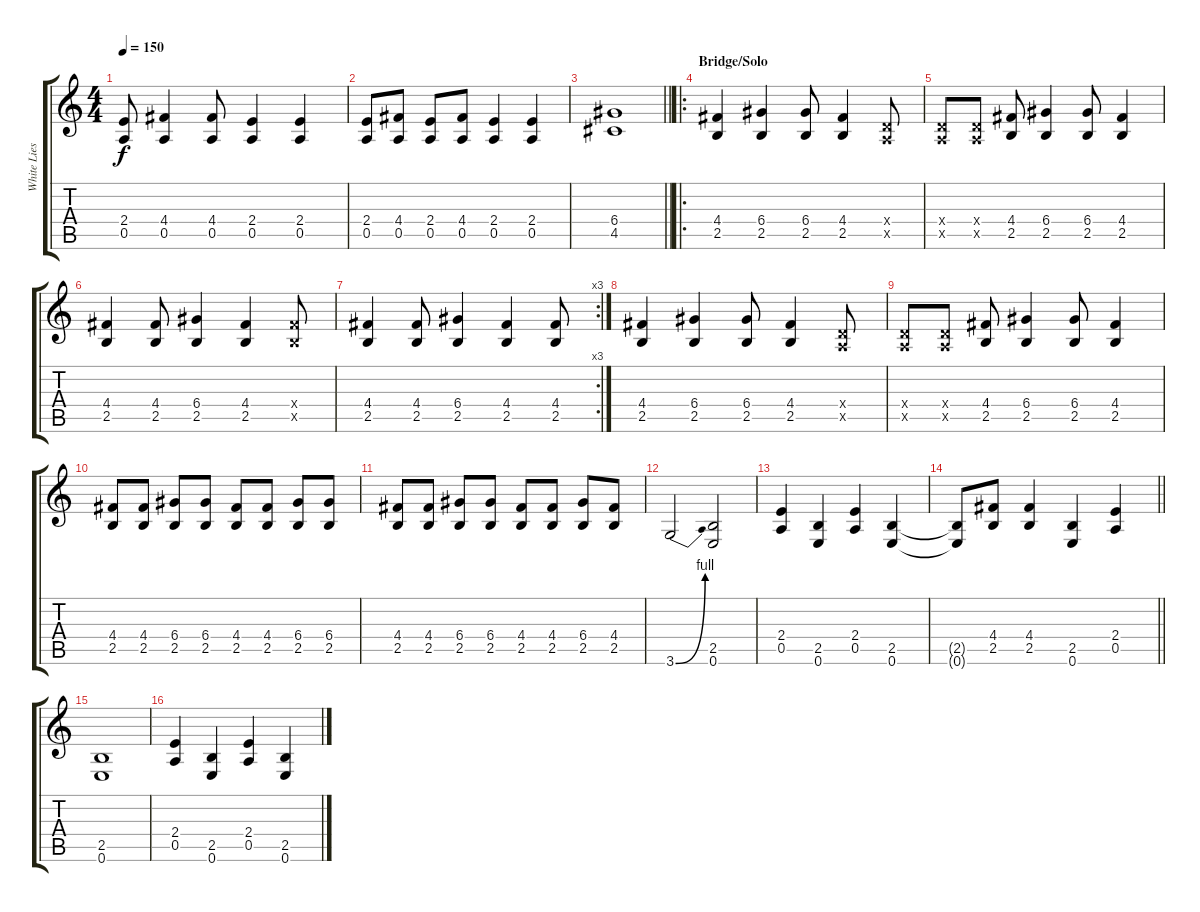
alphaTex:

\track ("White Lies" "White Lies") {instrument overdrivenguitar}
\staff {score tabs}
\tuning (E4 B3 G3 D3 A2 E2) {hide}
\ts (4 4)
\tempo 150
\clef g2
\ks c
(2.4 0.5).8{dy f} (4.4 0.5).4 (4.4 0.5).8 (2.4 0.5).4 (2.4 0.5).4 |
(2.4 0.5).8 (4.4 0.5).8 (2.4 0.5).8 (4.4 0.5).8 (2.4 0.5).4 (2.4 0.5).4 |
\barLineRight lightlight
(6.4 4.5).1 |
\ro
\section ("" "Bridge/Solo")
(4.4 2.5).4 (6.4 2.5).4 (6.4 2.5).8 (4.4 2.5).4 (0.4{x} 0.5{x}).8 |
(0.4{x} 0.5{x}).8 (0.4{x} 0.5{x}).8 (4.4 2.5).8 (6.4 2.5).4 (6.4 2.5).8 (4.4 2.5).4 |
(4.4 2.5).4 (4.4 2.5).8 (6.4 2.5).4 (4.4 2.5).4 (4.4{x} 2.5{x}).8 |
\rc 3
(4.4 2.5).4 (4.4 2.5).8 (6.4 2.5).4 (4.4 2.5).4 (4.4 2.5).8 |
(4.4 2.5).4 (6.4 2.5).4 (6.4 2.5).8 (4.4 2.5).4 (0.4{x} 0.5{x}).8 |
(0.4{x} 0.5{x}).8 (0.4{x} 0.5{x}).8 (4.4 2.5).8 (6.4 2.5).4 (6.4 2.5).8 (4.4 2.5).4 |
(4.4 2.5).8 (4.4 2.5).8 (6.4 2.5).8 (6.4 2.5).8 (4.4 2.5).8 (4.4 2.5).8 (6.4 2.5).8 (6.4 2.5).8 |
(4.4 2.5).8 (4.4 2.5).8 (6.4 2.5).8 (6.4 2.5).8 (4.4 2.5).8 (4.4 2.5).8 (6.4 2.5).8 (4.4 2.5).8 |
3.6{be (bend 0 0 60 4)}.2 (2.5 0.6).2 |
(2.4 0.5).4 (2.5 0.6).4 (2.4 0.5).4 (2.5 0.6).4 |
\barLineRight lightlight
(2.5{t} 0.6{t}).8 (4.4 2.5).8 (4.4 2.5).4 (2.5 0.6).4 (2.4 0.5).4 |
(2.5 0.6).1 |
(2.4 0.5).4 (2.5 0.6).4 (2.4 0.5).4 (2.5 0.6).4
